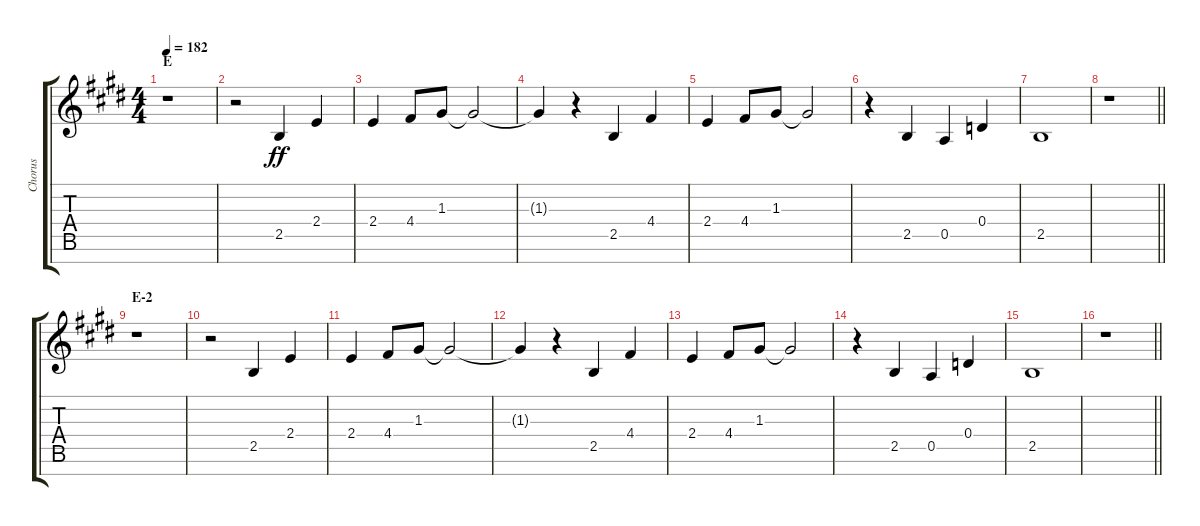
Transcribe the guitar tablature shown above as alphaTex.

\track ("Chorus" "Chorus") {instrument voiceoohs}
\staff {score tabs}
\tuning (E5 B4 G4 D4 A3 E3 B2) {hide}
\ts (4 4)
\section ("" "E")
\tempo 182
\clef g2
\ks e
r.1{dy ff} |
r.2 2.5.4 2.4.4 |
2.4.4 4.4.8 1.3.8 1.3{t}.2 |
1.3{t}.4 r.4 2.5.4 4.4.4 |
2.4.4 4.4.8 1.3.8 1.3{t}.2 |
r.4 2.5.4 0.5.4 0.4.4 |
2.5.1 |
\barLineRight lightlight
r.1 |
\section ("" "E-2")
r.1 |
r.2 2.5.4 2.4.4 |
2.4.4 4.4.8 1.3.8 1.3{t}.2 |
1.3{t}.4 r.4 2.5.4 4.4.4 |
2.4.4 4.4.8 1.3.8 1.3{t}.2 |
r.4 2.5.4 0.5.4 0.4.4 |
2.5.1 |
\barLineRight lightlight
r.1
